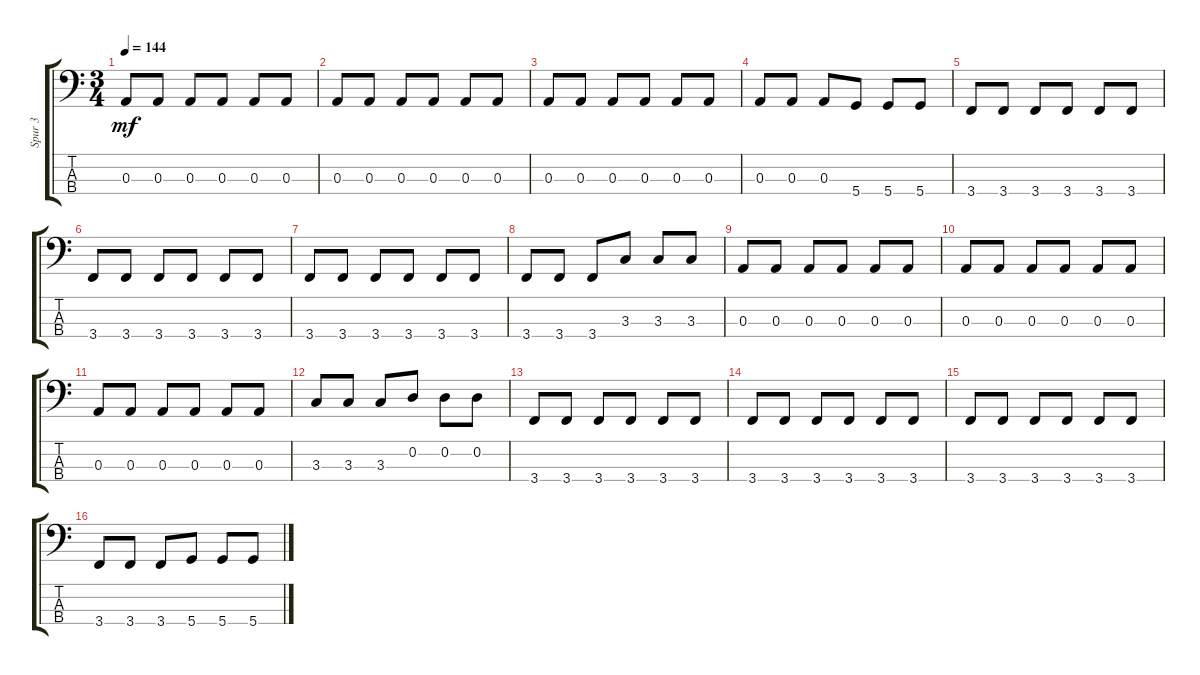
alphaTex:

\track ("Spur 3" "Spur 3") {instrument electricbassfinger}
\staff {score tabs}
\tuning (G2 D2 A1 D1) {hide}
\ts (3 4)
\tempo 144
\clef f4
\ks c
0.3.8{dy mf} 0.3.8 0.3.8 0.3.8 0.3.8 0.3.8 |
0.3.8 0.3.8 0.3.8 0.3.8 0.3.8 0.3.8 |
0.3.8 0.3.8 0.3.8 0.3.8 0.3.8 0.3.8 |
0.3.8 0.3.8 0.3.8 5.4.8 5.4.8 5.4.8 |
3.4.8 3.4.8 3.4.8 3.4.8 3.4.8 3.4.8 |
3.4.8 3.4.8 3.4.8 3.4.8 3.4.8 3.4.8 |
3.4.8 3.4.8 3.4.8 3.4.8 3.4.8 3.4.8 |
3.4.8 3.4.8 3.4.8 3.3.8 3.3.8 3.3.8 |
0.3.8 0.3.8 0.3.8 0.3.8 0.3.8 0.3.8 |
0.3.8 0.3.8 0.3.8 0.3.8 0.3.8 0.3.8 |
0.3.8 0.3.8 0.3.8 0.3.8 0.3.8 0.3.8 |
3.3.8 3.3.8 3.3.8 0.2.8 0.2.8 0.2.8 |
3.4.8 3.4.8 3.4.8 3.4.8 3.4.8 3.4.8 |
3.4.8 3.4.8 3.4.8 3.4.8 3.4.8 3.4.8 |
3.4.8 3.4.8 3.4.8 3.4.8 3.4.8 3.4.8 |
3.4.8 3.4.8 3.4.8 5.4.8 5.4.8 5.4.8
